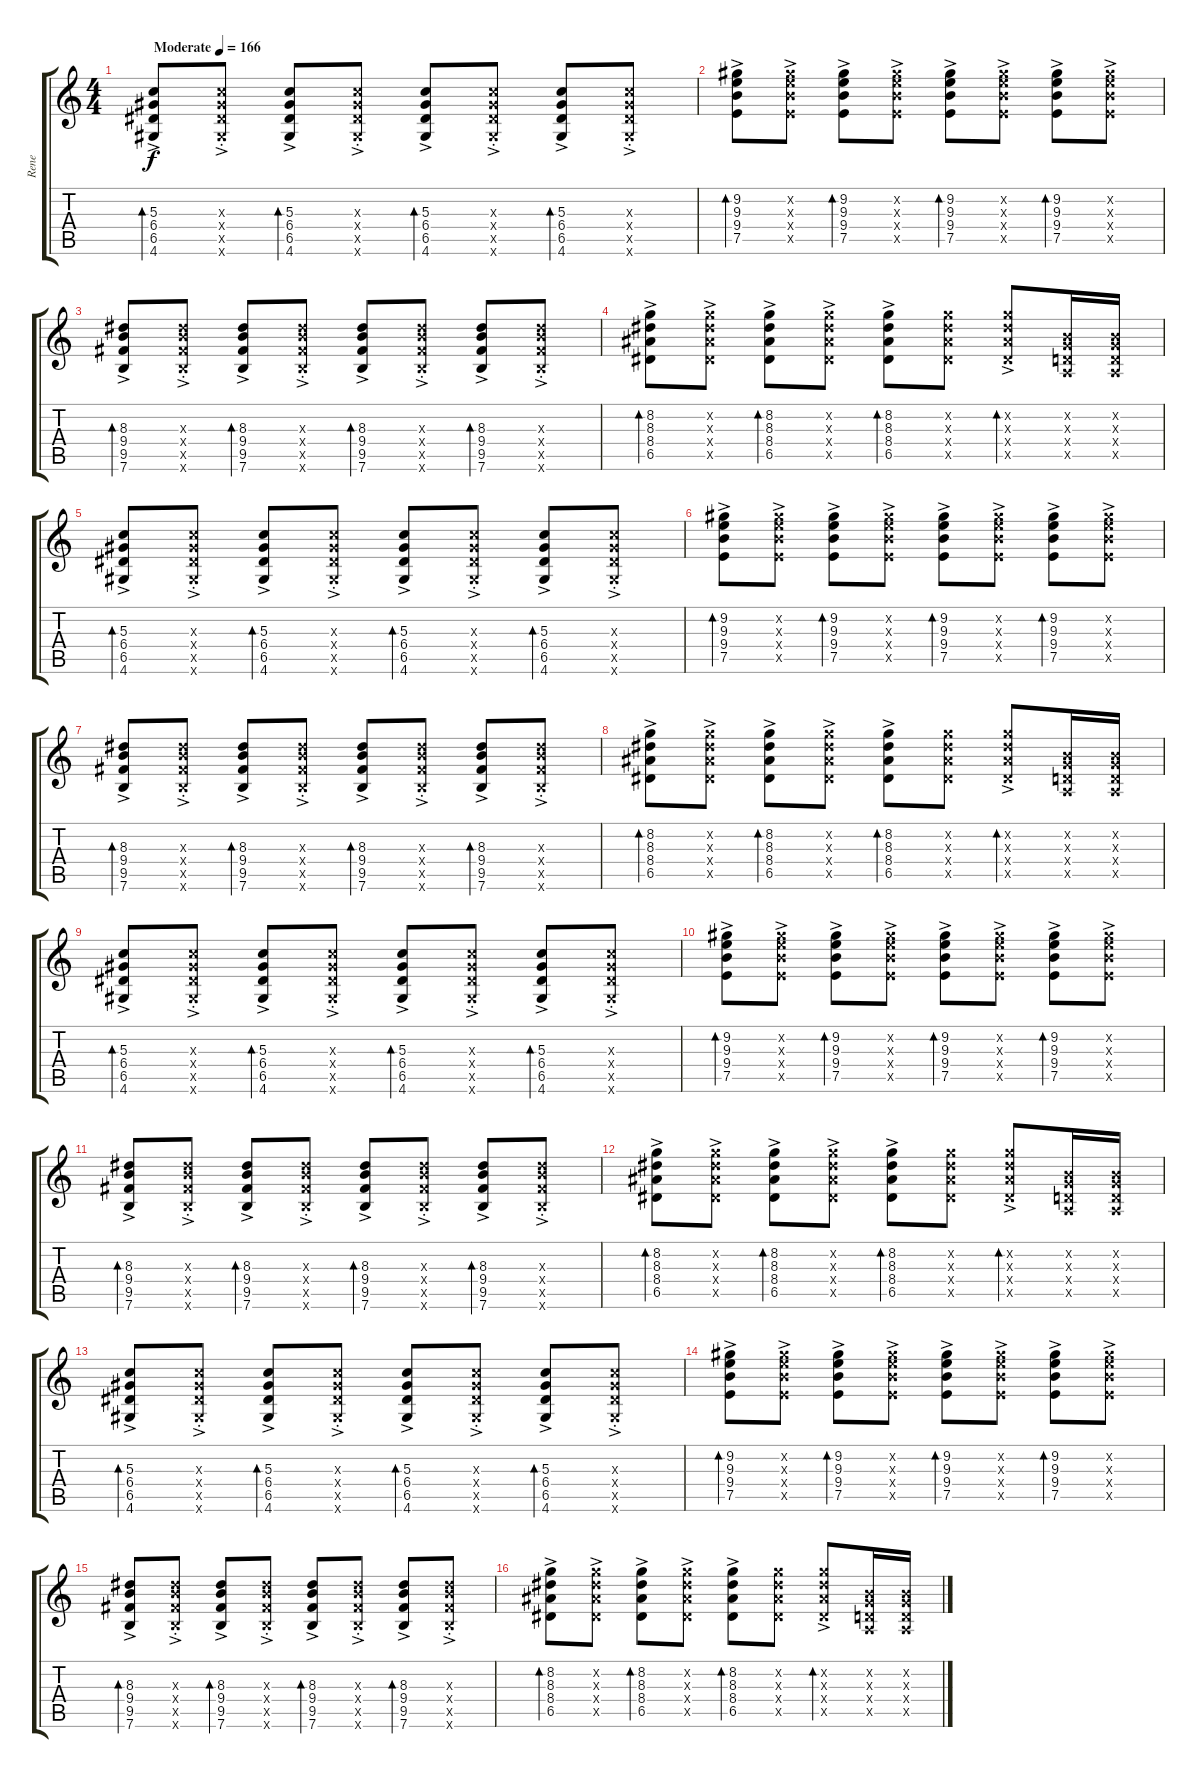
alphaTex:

\track ("Rene" "Rene") {instrument overdrivenguitar}
\staff {score tabs}
\tuning (E4 B3 G3 D3 A2 E2) {hide}
\ts (4 4)
\tempo (166 "Moderate")
\clef g2
\ks c
(5.3{ac} 6.4{ac} 6.5{ac} 4.6{ac}).8{bd 30 dy f instrument overdrivenguitar} (5.3{ac st x} 6.4{ac st x} 6.5{ac st x} 4.6{ac st x}).8 (5.3{ac} 6.4{ac} 6.5{ac} 4.6{ac}).8{bd 30} (5.3{ac st x} 6.4{ac st x} 6.5{ac st x} 4.6{ac st x}).8 (5.3{ac} 6.4{ac} 6.5{ac} 4.6{ac}).8{bd 30} (5.3{ac st x} 6.4{ac st x} 6.5{ac st x} 4.6{ac st x}).8 (5.3{ac} 6.4{ac} 6.5{ac} 4.6{ac}).8{bd 30} (5.3{ac st x} 6.4{ac st x} 6.5{ac st x} 4.6{ac st x}).8 |
(9.2{ac} 9.3{ac} 9.4{ac} 7.5{ac}).8{bd 30} (9.2{ac x} 9.3{ac x} 9.4{ac x} 7.5{ac x}).8 (9.2{ac} 9.3{ac} 9.4{ac} 7.5{ac}).8{bd 30} (9.2{ac x} 9.3{ac x} 9.4{ac x} 7.5{ac x}).8 (9.2{ac} 9.3{ac} 9.4{ac} 7.5{ac}).8{bd 30} (9.2{ac x} 9.3{ac x} 9.4{ac x} 7.5{ac x}).8 (9.2{ac} 9.3{ac} 9.4{ac} 7.5{ac}).8{bd 30} (9.2{ac x} 9.3{ac x} 9.4{ac x} 7.5{ac x}).8 |
(8.3 9.4{ac} 9.5{ac} 7.6{ac}).8{bd 30} (8.3{st x} 9.4{ac st x} 9.5{ac st x} 7.6{ac st x}).8 (8.3 9.4{ac} 9.5{ac} 7.6{ac}).8{bd 30} (8.3{st x} 9.4{ac st x} 9.5{ac st x} 7.6{ac st x}).8 (8.3 9.4{ac} 9.5{ac} 7.6{ac}).8{bd 30} (8.3{st x} 9.4{ac st x} 9.5{ac st x} 7.6{ac st x}).8 (8.3 9.4{ac} 9.5{ac} 7.6{ac}).8{bd 30} (8.3{st x} 9.4{ac st x} 9.5{ac st x} 7.6{ac st x}).8 |
(8.2{ac} 8.3{ac} 8.4{ac} 6.5{ac}).8{bd 30} (8.2{ac x} 8.3{ac x} 8.4{ac x} 6.5{ac x}).8 (8.2{ac} 8.3{ac} 8.4{ac} 6.5{ac}).8{bd 30} (8.2{ac x} 8.3{ac x} 8.4{ac x} 6.5{ac x}).8 (8.2{ac} 8.3{ac} 8.4{ac} 6.5{ac}).8{bd 30} (8.2{x} 8.3{x} 8.4{x} 6.5{x}).8 (8.2{ac x} 8.3{ac x} 8.4{ac x} 6.5{ac x}).8{bd 30} (0.2{x} 0.3{x} 0.4{x} 0.5{x}).16 (0.2{x} 0.3{x} 0.4{x} 0.5{x}).16 |
(5.3{ac} 6.4{ac} 6.5{ac} 4.6{ac}).8{bd 30} (5.3{ac st x} 6.4{ac st x} 6.5{ac st x} 4.6{ac st x}).8 (5.3{ac} 6.4{ac} 6.5{ac} 4.6{ac}).8{bd 30} (5.3{ac st x} 6.4{ac st x} 6.5{ac st x} 4.6{ac st x}).8 (5.3{ac} 6.4{ac} 6.5{ac} 4.6{ac}).8{bd 30} (5.3{ac st x} 6.4{ac st x} 6.5{ac st x} 4.6{ac st x}).8 (5.3{ac} 6.4{ac} 6.5{ac} 4.6{ac}).8{bd 30} (5.3{ac st x} 6.4{ac st x} 6.5{ac st x} 4.6{ac st x}).8 |
(9.2{ac} 9.3{ac} 9.4{ac} 7.5{ac}).8{bd 30} (9.2{ac x} 9.3{ac x} 9.4{ac x} 7.5{ac x}).8 (9.2{ac} 9.3{ac} 9.4{ac} 7.5{ac}).8{bd 30} (9.2{ac x} 9.3{ac x} 9.4{ac x} 7.5{ac x}).8 (9.2{ac} 9.3{ac} 9.4{ac} 7.5{ac}).8{bd 30} (9.2{ac x} 9.3{ac x} 9.4{ac x} 7.5{ac x}).8 (9.2{ac} 9.3{ac} 9.4{ac} 7.5{ac}).8{bd 30} (9.2{ac x} 9.3{ac x} 9.4{ac x} 7.5{ac x}).8 |
(8.3 9.4{ac} 9.5{ac} 7.6{ac}).8{bd 30} (8.3{st x} 9.4{ac st x} 9.5{ac st x} 7.6{ac st x}).8 (8.3 9.4{ac} 9.5{ac} 7.6{ac}).8{bd 30} (8.3{st x} 9.4{ac st x} 9.5{ac st x} 7.6{ac st x}).8 (8.3 9.4{ac} 9.5{ac} 7.6{ac}).8{bd 30} (8.3{st x} 9.4{ac st x} 9.5{ac st x} 7.6{ac st x}).8 (8.3 9.4{ac} 9.5{ac} 7.6{ac}).8{bd 30} (8.3{st x} 9.4{ac st x} 9.5{ac st x} 7.6{ac st x}).8 |
(8.2{ac} 8.3{ac} 8.4{ac} 6.5{ac}).8{bd 30} (8.2{ac x} 8.3{ac x} 8.4{ac x} 6.5{ac x}).8 (8.2{ac} 8.3{ac} 8.4{ac} 6.5{ac}).8{bd 30} (8.2{ac x} 8.3{ac x} 8.4{ac x} 6.5{ac x}).8 (8.2{ac} 8.3{ac} 8.4{ac} 6.5{ac}).8{bd 30} (8.2{x} 8.3{x} 8.4{x} 6.5{x}).8 (8.2{ac x} 8.3{ac x} 8.4{ac x} 6.5{ac x}).8{bd 30} (0.2{x} 0.3{x} 0.4{x} 0.5{x}).16 (0.2{x} 0.3{x} 0.4{x} 0.5{x}).16 |
(5.3{ac} 6.4{ac} 6.5{ac} 4.6{ac}).8{bd 30} (5.3{ac st x} 6.4{ac st x} 6.5{ac st x} 4.6{ac st x}).8 (5.3{ac} 6.4{ac} 6.5{ac} 4.6{ac}).8{bd 30} (5.3{ac st x} 6.4{ac st x} 6.5{ac st x} 4.6{ac st x}).8 (5.3{ac} 6.4{ac} 6.5{ac} 4.6{ac}).8{bd 30} (5.3{ac st x} 6.4{ac st x} 6.5{ac st x} 4.6{ac st x}).8 (5.3{ac} 6.4{ac} 6.5{ac} 4.6{ac}).8{bd 30} (5.3{ac st x} 6.4{ac st x} 6.5{ac st x} 4.6{ac st x}).8 |
(9.2{ac} 9.3{ac} 9.4{ac} 7.5{ac}).8{bd 30} (9.2{ac x} 9.3{ac x} 9.4{ac x} 7.5{ac x}).8 (9.2{ac} 9.3{ac} 9.4{ac} 7.5{ac}).8{bd 30} (9.2{ac x} 9.3{ac x} 9.4{ac x} 7.5{ac x}).8 (9.2{ac} 9.3{ac} 9.4{ac} 7.5{ac}).8{bd 30} (9.2{ac x} 9.3{ac x} 9.4{ac x} 7.5{ac x}).8 (9.2{ac} 9.3{ac} 9.4{ac} 7.5{ac}).8{bd 30} (9.2{ac x} 9.3{ac x} 9.4{ac x} 7.5{ac x}).8 |
(8.3 9.4{ac} 9.5{ac} 7.6{ac}).8{bd 30} (8.3{st x} 9.4{ac st x} 9.5{ac st x} 7.6{ac st x}).8 (8.3 9.4{ac} 9.5{ac} 7.6{ac}).8{bd 30} (8.3{st x} 9.4{ac st x} 9.5{ac st x} 7.6{ac st x}).8 (8.3 9.4{ac} 9.5{ac} 7.6{ac}).8{bd 30} (8.3{st x} 9.4{ac st x} 9.5{ac st x} 7.6{ac st x}).8 (8.3 9.4{ac} 9.5{ac} 7.6{ac}).8{bd 30} (8.3{st x} 9.4{ac st x} 9.5{ac st x} 7.6{ac st x}).8 |
(8.2{ac} 8.3{ac} 8.4{ac} 6.5{ac}).8{bd 30} (8.2{ac x} 8.3{ac x} 8.4{ac x} 6.5{ac x}).8 (8.2{ac} 8.3{ac} 8.4{ac} 6.5{ac}).8{bd 30} (8.2{ac x} 8.3{ac x} 8.4{ac x} 6.5{ac x}).8 (8.2{ac} 8.3{ac} 8.4{ac} 6.5{ac}).8{bd 30} (8.2{x} 8.3{x} 8.4{x} 6.5{x}).8 (8.2{ac x} 8.3{ac x} 8.4{ac x} 6.5{ac x}).8{bd 30} (0.2{x} 0.3{x} 0.4{x} 0.5{x}).16 (0.2{x} 0.3{x} 0.4{x} 0.5{x}).16 |
(5.3{ac} 6.4{ac} 6.5{ac} 4.6{ac}).8{bd 30} (5.3{ac st x} 6.4{ac st x} 6.5{ac st x} 4.6{ac st x}).8 (5.3{ac} 6.4{ac} 6.5{ac} 4.6{ac}).8{bd 30} (5.3{ac st x} 6.4{ac st x} 6.5{ac st x} 4.6{ac st x}).8 (5.3{ac} 6.4{ac} 6.5{ac} 4.6{ac}).8{bd 30} (5.3{ac st x} 6.4{ac st x} 6.5{ac st x} 4.6{ac st x}).8 (5.3{ac} 6.4{ac} 6.5{ac} 4.6{ac}).8{bd 30} (5.3{ac st x} 6.4{ac st x} 6.5{ac st x} 4.6{ac st x}).8 |
(9.2{ac} 9.3{ac} 9.4{ac} 7.5{ac}).8{bd 30} (9.2{ac x} 9.3{ac x} 9.4{ac x} 7.5{ac x}).8 (9.2{ac} 9.3{ac} 9.4{ac} 7.5{ac}).8{bd 30} (9.2{ac x} 9.3{ac x} 9.4{ac x} 7.5{ac x}).8 (9.2{ac} 9.3{ac} 9.4{ac} 7.5{ac}).8{bd 30} (9.2{ac x} 9.3{ac x} 9.4{ac x} 7.5{ac x}).8 (9.2{ac} 9.3{ac} 9.4{ac} 7.5{ac}).8{bd 30} (9.2{ac x} 9.3{ac x} 9.4{ac x} 7.5{ac x}).8 |
(8.3 9.4{ac} 9.5{ac} 7.6{ac}).8{bd 30} (8.3{st x} 9.4{ac st x} 9.5{ac st x} 7.6{ac st x}).8 (8.3 9.4{ac} 9.5{ac} 7.6{ac}).8{bd 30} (8.3{st x} 9.4{ac st x} 9.5{ac st x} 7.6{ac st x}).8 (8.3 9.4{ac} 9.5{ac} 7.6{ac}).8{bd 30} (8.3{st x} 9.4{ac st x} 9.5{ac st x} 7.6{ac st x}).8 (8.3 9.4{ac} 9.5{ac} 7.6{ac}).8{bd 30} (8.3{st x} 9.4{ac st x} 9.5{ac st x} 7.6{ac st x}).8 |
(8.2{ac} 8.3{ac} 8.4{ac} 6.5{ac}).8{bd 30} (8.2{ac x} 8.3{ac x} 8.4{ac x} 6.5{ac x}).8 (8.2{ac} 8.3{ac} 8.4{ac} 6.5{ac}).8{bd 30} (8.2{ac x} 8.3{ac x} 8.4{ac x} 6.5{ac x}).8 (8.2{ac} 8.3{ac} 8.4{ac} 6.5{ac}).8{bd 30} (8.2{x} 8.3{x} 8.4{x} 6.5{x}).8 (8.2{ac x} 8.3{ac x} 8.4{ac x} 6.5{ac x}).8{bd 30} (0.2{x} 0.3{x} 0.4{x} 0.5{x}).16 (0.2{x} 0.3{x} 0.4{x} 0.5{x}).16
